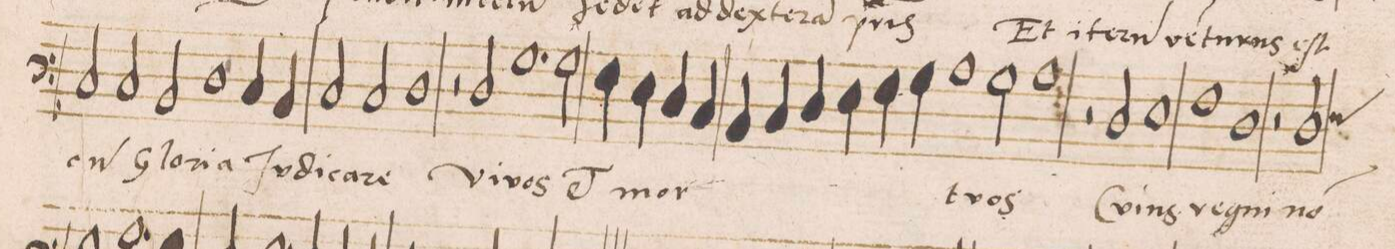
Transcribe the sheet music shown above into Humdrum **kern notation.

**kern	**text
*I"BASVS	*
*clefF3	*
*k[b-]	*
*met(C|)	*
*M2/1	*
2E/	cu(m)
2E/	Glo-
=115-	=115-
2D/	-ri-
1F\	-a
4E/	Ju-
4D/	.
=116-	=116-
2E/	-di-
2E/	-ca-
1F\	-re
=117-	=117-
2r	.
2F/	Vi-
1.B-\	-vos
=118-	=118-
2B-\	et
4A\	mor-
4G\	.
4F/	.
4E/	.
=119-	=119-
4D/	.
4E/	.
4F/	.
4G\	.
4A\	.
4B-\	.
1c\	.
=120-	=120-
2B-\	-tu-
1c\	-os
=121-	=121-
2r	.
2F/	Cv-
1G\	-ius
=122-	=122-
1A\	re-
1F\	-gni
=123-	=123-
2r	.
*custos:G	*
2F/	no(n)
*-	*-
